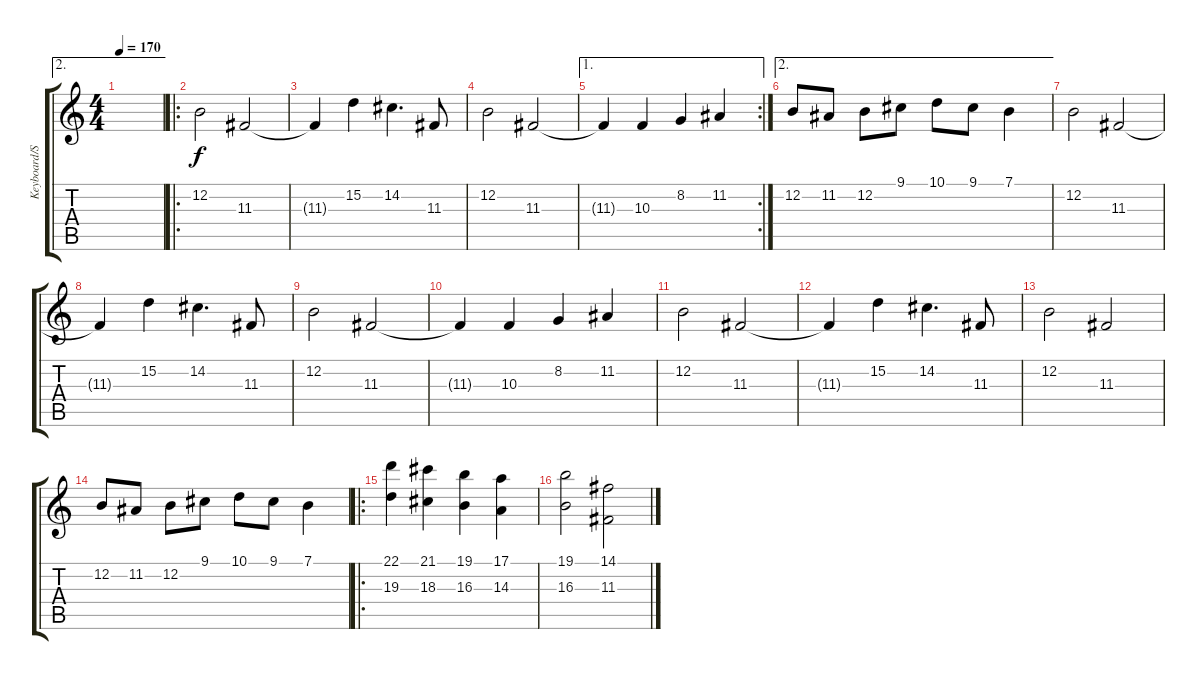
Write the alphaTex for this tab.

\track ("Keyboard/Strings" "Keyboard/S") {instrument stringensemble1}
\staff {score tabs}
\tuning (E4 B3 G3 D3 A2 E2) {hide}
\ae 2
\ts (4 4)
\tempo 170
\clef g2
\ks c
|
\ro
12.2.2 11.3.2 |
11.3{t}.4 15.2.4 14.2.4{d} 11.3.8 |
12.2.2 11.3.2 |
\ae 1
\rc 2
11.3{t}.4 10.3.4 8.2.4 11.2.4 |
\ae 2
12.2.8 11.2.8 12.2.8 9.1.8 10.1.8 9.1.8 7.1.4 |
12.2.2 11.3.2 |
11.3{t}.4 15.2.4 14.2.4{d} 11.3.8 |
12.2.2 11.3.2 |
11.3{t}.4 10.3.4 8.2.4 11.2.4 |
12.2.2 11.3.2 |
11.3{t}.4 15.2.4 14.2.4{d} 11.3.8 |
12.2.2 11.3.2 |
12.2.8 11.2.8 12.2.8 9.1.8 10.1.8 9.1.8 7.1.4 |
\ro
(22.1 19.3).4 (21.1 18.3).4 (19.1 16.3).4 (17.1 14.3).4 |
(19.1 16.3).2 (14.1 11.3).2
